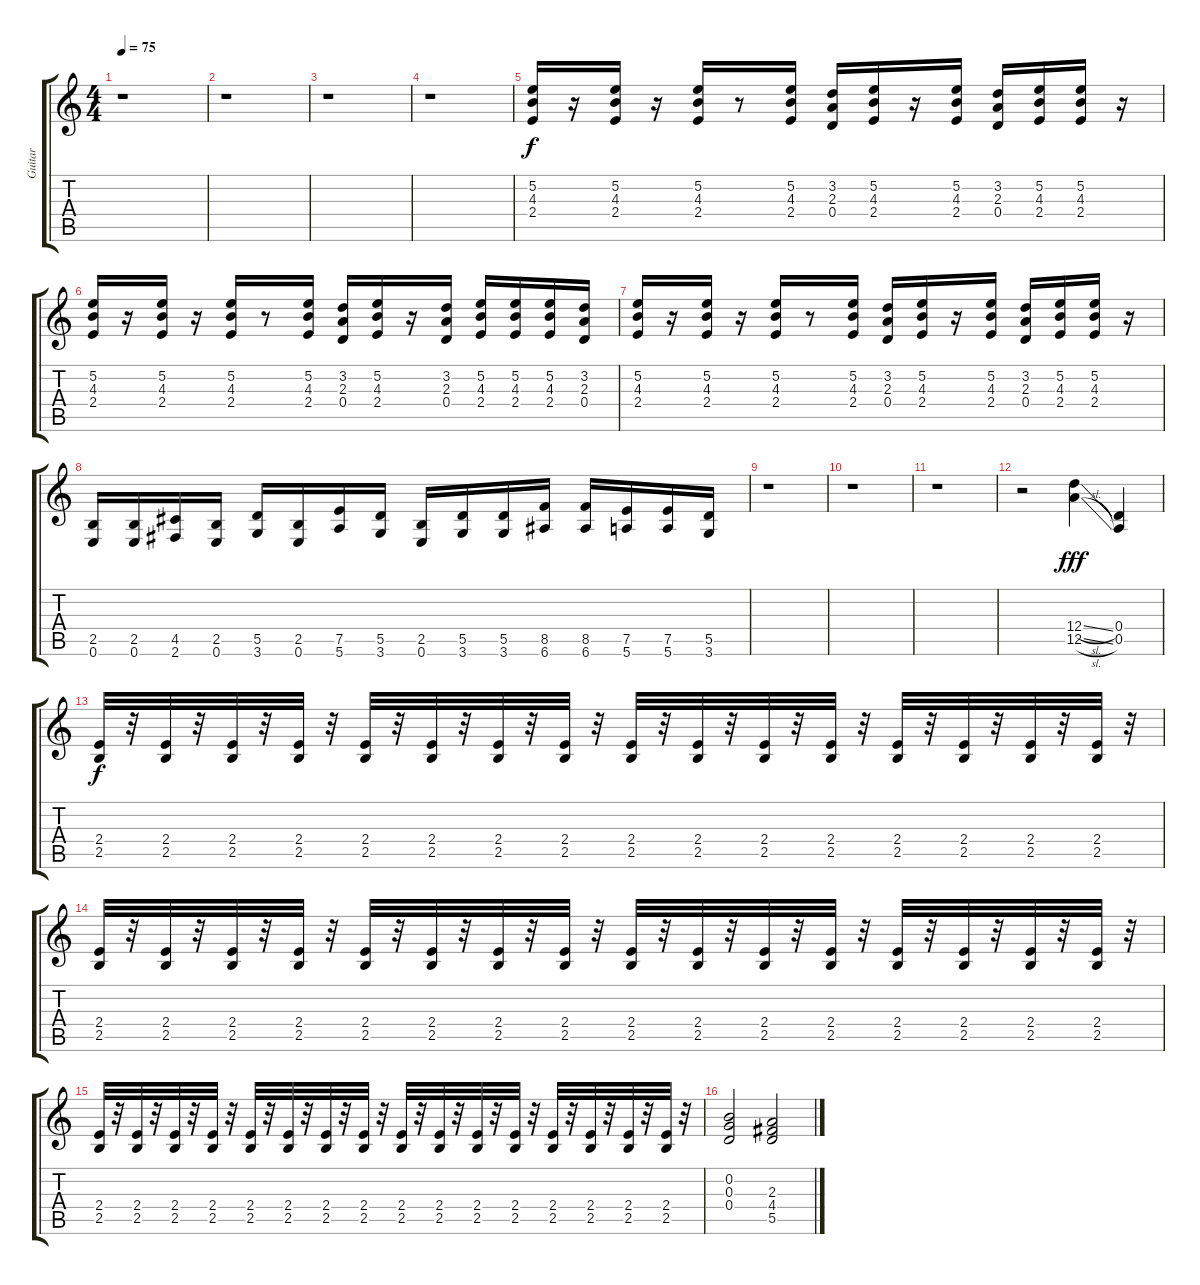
\track ("Guitar" "Guitar") {instrument distortionguitar}
\staff {score tabs}
\tuning (E4 B3 G3 D3 A2 E2) {hide}
\ts (4 4)
\tempo 75
\clef g2
\ks c
r.1{dy f instrument distortionguitar} |
r.1 |
r.1 |
r.1 |
(5.2 4.3 2.4).16{volume 15} r.16 (5.2 4.3 2.4).16 r.16 (5.2 4.3 2.4).16 r.8 (5.2 4.3 2.4).16 (3.2 2.3 0.4).16 (5.2 4.3 2.4).16 r.16 (5.2 4.3 2.4).16 (3.2 2.3 0.4).16 (5.2 4.3 2.4).16 (5.2 4.3 2.4).16 r.16 |
(5.2 4.3 2.4).16 r.16 (5.2 4.3 2.4).16 r.16 (5.2 4.3 2.4).16 r.8 (5.2 4.3 2.4).16 (3.2 2.3 0.4).16 (5.2 4.3 2.4).16 r.16 (3.2 2.3 0.4).16 (5.2 4.3 2.4).16 (5.2 4.3 2.4).16 (5.2 4.3 2.4).16 (3.2 2.3 0.4).16 |
(5.2 4.3 2.4).16 r.16 (5.2 4.3 2.4).16 r.16 (5.2 4.3 2.4).16 r.8 (5.2 4.3 2.4).16 (3.2 2.3 0.4).16 (5.2 4.3 2.4).16 r.16 (5.2 4.3 2.4).16 (3.2 2.3 0.4).16 (5.2 4.3 2.4).16 (5.2 4.3 2.4).16 r.16 |
(2.5 0.6).16 (2.5 0.6).16 (4.5 2.6).16 (2.5 0.6).16 (5.5 3.6).16 (2.5 0.6).16 (7.5 5.6).16 (5.5 3.6).16 (2.5 0.6).16 (5.5 3.6).16 (5.5 3.6).16 (8.5 6.6).16 (8.5 6.6).16 (7.5 5.6).16 (7.5 5.6).16 (5.5 3.6).16 |
r.1{volume 13} |
r.1 |
r.1 |
r.2{volume 15} (12.4{sl} 12.5{sl}).4{dy fff} (0.4 0.5).4 |
(2.4 2.5).32{dy f volume 13} r.32 (2.4 2.5).32 r.32 (2.4 2.5).32 r.32 (2.4 2.5).32 r.32 (2.4 2.5).32 r.32 (2.4 2.5).32 r.32 (2.4 2.5).32 r.32 (2.4 2.5).32 r.32 (2.4 2.5).32 r.32 (2.4 2.5).32 r.32 (2.4 2.5).32 r.32 (2.4 2.5).32 r.32 (2.4 2.5).32 r.32 (2.4 2.5).32 r.32 (2.4 2.5).32 r.32 (2.4 2.5).32 r.32 |
(2.4 2.5).32 r.32 (2.4 2.5).32 r.32 (2.4 2.5).32 r.32 (2.4 2.5).32 r.32 (2.4 2.5).32 r.32 (2.4 2.5).32 r.32 (2.4 2.5).32 r.32 (2.4 2.5).32 r.32 (2.4 2.5).32 r.32 (2.4 2.5).32 r.32 (2.4 2.5).32 r.32 (2.4 2.5).32 r.32 (2.4 2.5).32 r.32 (2.4 2.5).32 r.32 (2.4 2.5).32 r.32 (2.4 2.5).32 r.32 |
(2.4 2.5).32 r.32 (2.4 2.5).32 r.32 (2.4 2.5).32 r.32 (2.4 2.5).32 r.32 (2.4 2.5).32 r.32 (2.4 2.5).32 r.32 (2.4 2.5).32 r.32 (2.4 2.5).32 r.32 (2.4 2.5).32 r.32 (2.4 2.5).32 r.32 (2.4 2.5).32 r.32 (2.4 2.5).32 r.32 (2.4 2.5).32 r.32 (2.4 2.5).32 r.32 (2.4 2.5).32 r.32 (2.4 2.5).32 r.32 |
(0.2 0.3 0.4).2 (2.3 4.4 5.5).2
